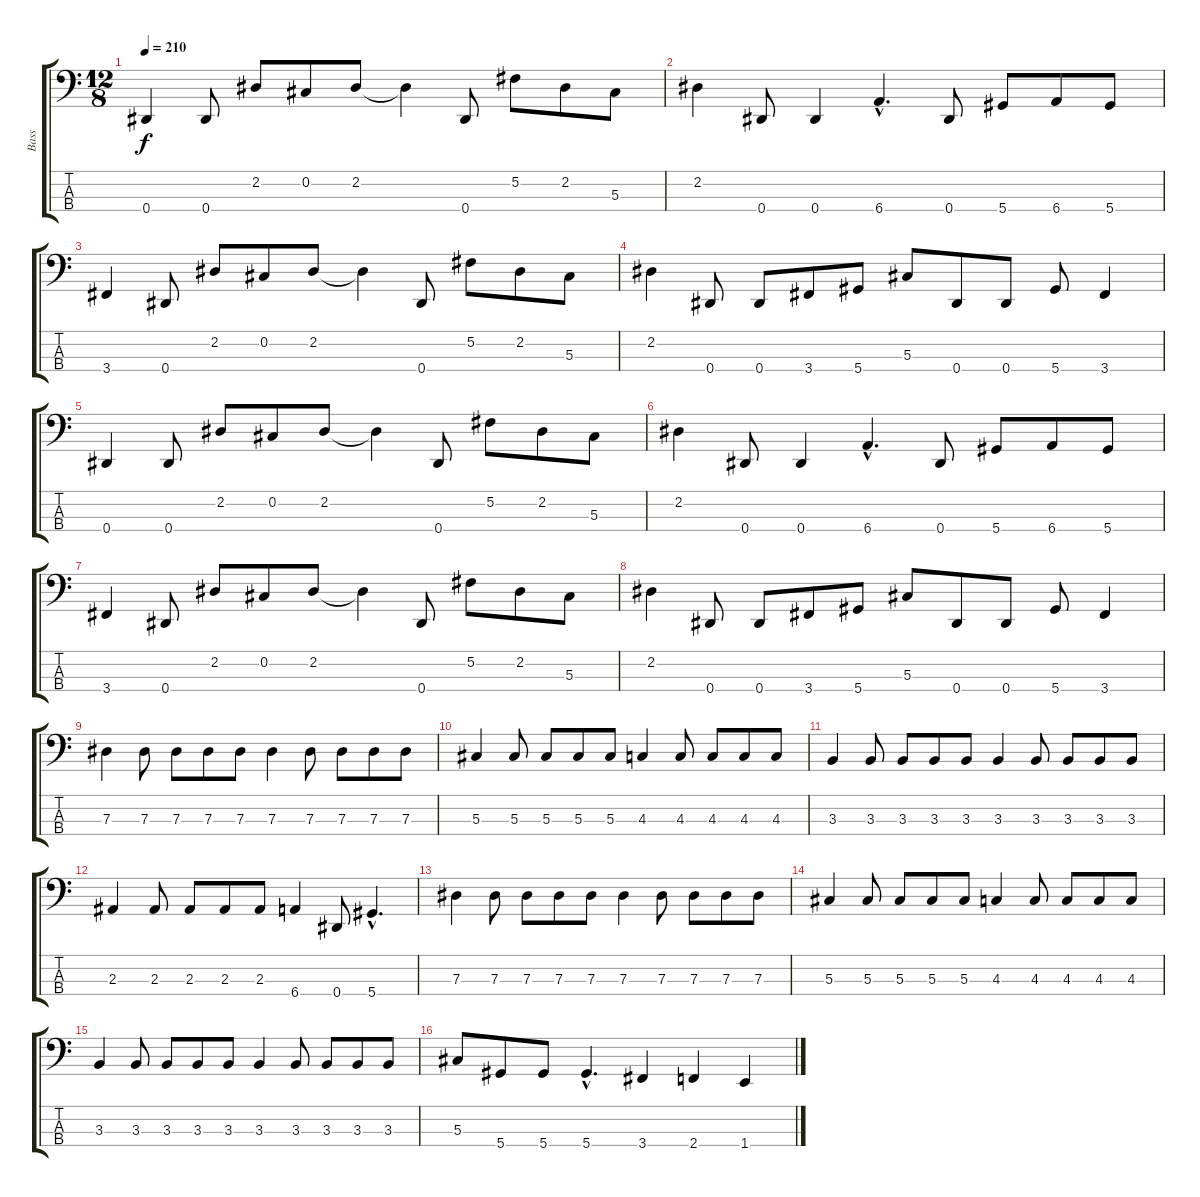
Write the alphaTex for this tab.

\track ("Bass" "Bass") {instrument electricbasspick}
\staff {score tabs}
\tuning (Gb2 Db2 Ab1 Eb1) {hide}
\ts (12 8)
\tempo 210
\clef f4
\ks c
0.4.4{dy f} 0.4.8 2.2.8 0.2.8 2.2.8 2.2{t}.4 0.4.8 5.2.8 2.2.8 5.3.8 |
2.2.4 0.4.8 0.4.4 6.4{hac}.4{d} 0.4.8 5.4.8 6.4.8 5.4.8 |
3.4.4 0.4.8 2.2.8 0.2.8 2.2.8 2.2{t}.4 0.4.8 5.2.8 2.2.8 5.3.8 |
2.2.4 0.4.8 0.4.8 3.4.8 5.4.8 5.3.8 0.4.8 0.4.8 5.4.8 3.4.4 |
0.4.4 0.4.8 2.2.8 0.2.8 2.2.8 2.2{t}.4 0.4.8 5.2.8 2.2.8 5.3.8 |
2.2.4 0.4.8 0.4.4 6.4{hac}.4{d} 0.4.8 5.4.8 6.4.8 5.4.8 |
3.4.4 0.4.8 2.2.8 0.2.8 2.2.8 2.2{t}.4 0.4.8 5.2.8 2.2.8 5.3.8 |
2.2.4 0.4.8 0.4.8 3.4.8 5.4.8 5.3.8 0.4.8 0.4.8 5.4.8 3.4.4 |
7.3.4 7.3.8 7.3.8 7.3.8 7.3.8 7.3.4 7.3.8 7.3.8 7.3.8 7.3.8 |
5.3.4 5.3.8 5.3.8 5.3.8 5.3.8 4.3.4 4.3.8 4.3.8 4.3.8 4.3.8 |
3.3.4 3.3.8 3.3.8 3.3.8 3.3.8 3.3.4 3.3.8 3.3.8 3.3.8 3.3.8 |
2.3.4 2.3.8 2.3.8 2.3.8 2.3.8 6.4.4 0.4.8 5.4{hac}.4{d} |
7.3.4 7.3.8 7.3.8 7.3.8 7.3.8 7.3.4 7.3.8 7.3.8 7.3.8 7.3.8 |
5.3.4 5.3.8 5.3.8 5.3.8 5.3.8 4.3.4 4.3.8 4.3.8 4.3.8 4.3.8 |
3.3.4 3.3.8 3.3.8 3.3.8 3.3.8 3.3.4 3.3.8 3.3.8 3.3.8 3.3.8 |
5.3.8 5.4.8 5.4.8 5.4{hac}.4{d} 3.4.4 2.4.4 1.4.4
